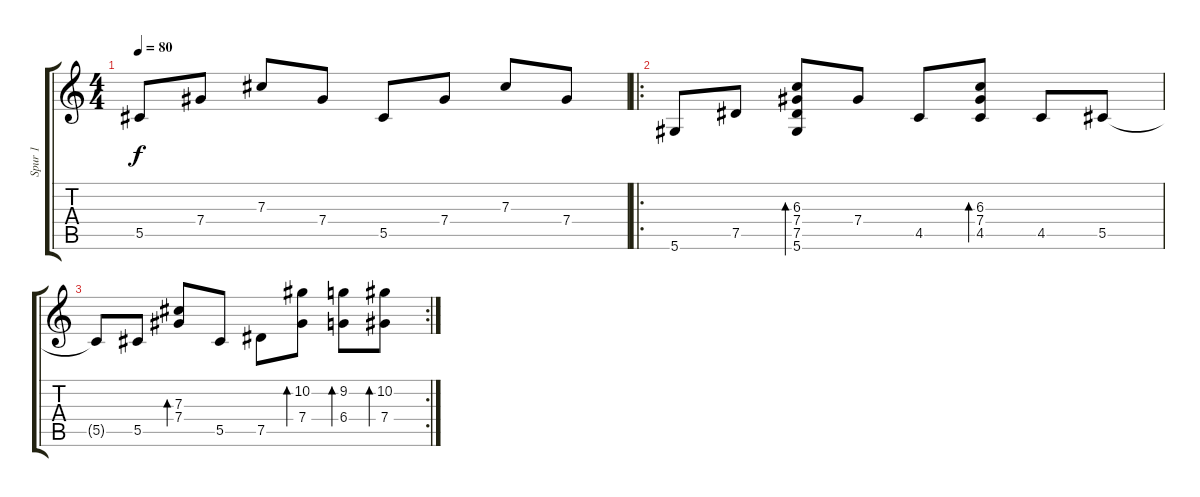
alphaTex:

\track ("Spur 1" "Spur 1") {instrument acousticguitarnylon}
\staff {score tabs}
\tuning (Eb4 Bb3 Gb3 Db3 Ab2 Eb2) {hide}
\ts (4 4)
\tempo 80
\clef g2
\ks c
5.5.8{dy f} 7.4.8 7.3.8 7.4.8 5.5.8 7.4.8 7.3.8 7.4.8 |
\ro
5.6.8 7.5.8 (6.3 7.4 7.5 5.6).8{bd 60} 7.4.8 4.5.8 (6.3 7.4 4.5).8{bd 60} 4.5.8 5.5.8 |
\rc 2
5.5{t}.8 5.5.8 (7.3 7.4).8{bd 60} 5.5.8 7.5.8 (10.2 7.4).8{bd 30} (9.2 6.4).8{bd 30} (10.2 7.4).8{bd 30}
